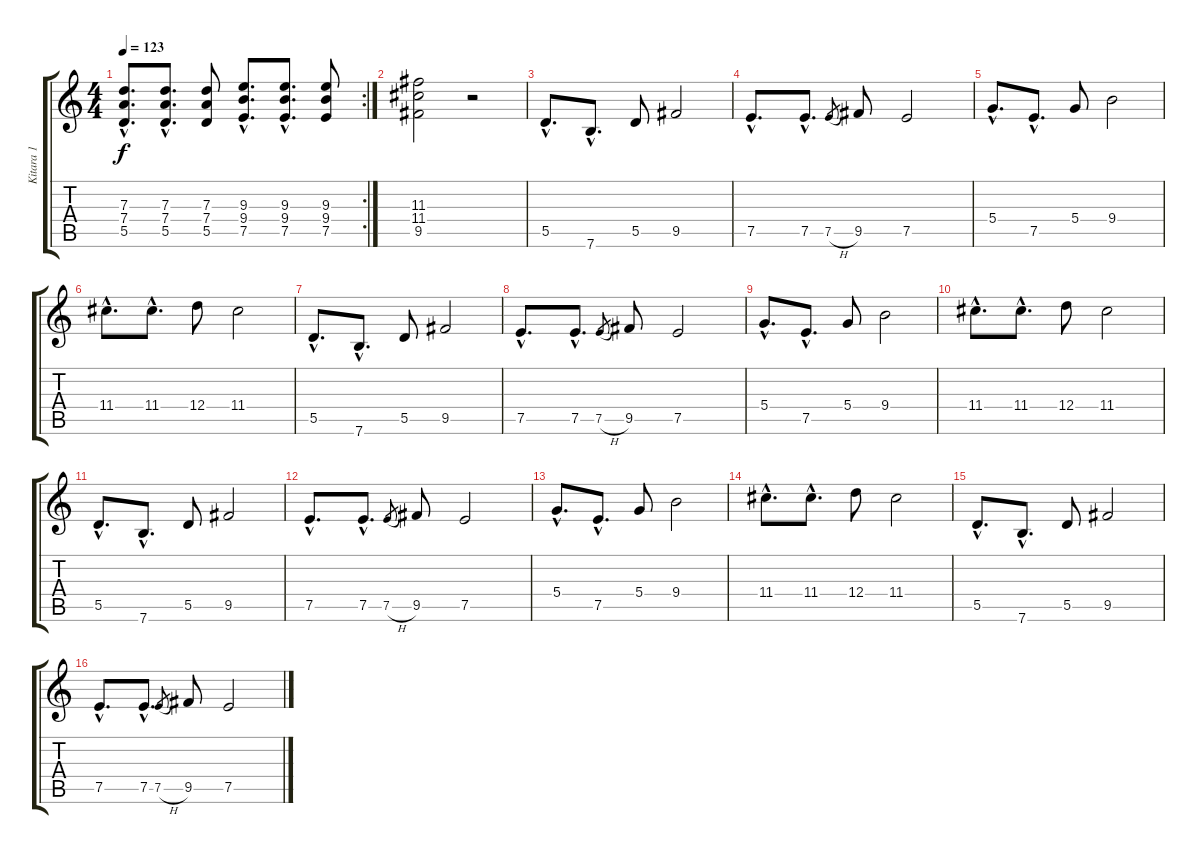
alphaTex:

\track ("Kitara 1" "Kitara 1") {instrument distortionguitar}
\staff {score tabs}
\tuning (E4 B3 G3 D3 A2 E2) {hide}
\rc 2
\ts (4 4)
\tempo 123
\clef g2
\ks c
(7.3{hac} 7.4{hac} 5.5{hac}).8{d dy f} (7.3{hac} 7.4{hac} 5.5{hac}).8{d} (7.3 7.4 5.5).8 (9.3{hac} 9.4{hac} 7.5{hac}).8{d} (9.3{hac} 9.4{hac} 7.5{hac}).8{d} (9.3 9.4 7.5).8 |
(11.3 11.4 9.5).2 r.2 |
5.5{hac}.8{d} 7.6{hac}.8{d} 5.5.8 9.5.2 |
7.5{hac}.8{d} 7.5{hac}.8{d} 7.5{h}.8{gr} 9.5.8 7.5.2 |
5.4{hac}.8{d} 7.5{hac}.8{d} 5.4.8 9.4.2 |
11.4{hac}.8{d} 11.4{hac}.8{d} 12.4.8 11.4.2 |
5.5{hac}.8{d} 7.6{hac}.8{d} 5.5.8 9.5.2 |
7.5{hac}.8{d} 7.5{hac}.8{d} 7.5{h}.8{gr} 9.5.8 7.5.2 |
5.4{hac}.8{d} 7.5{hac}.8{d} 5.4.8 9.4.2 |
11.4{hac}.8{d} 11.4{hac}.8{d} 12.4.8 11.4.2 |
5.5{hac}.8{d} 7.6{hac}.8{d} 5.5.8 9.5.2 |
7.5{hac}.8{d} 7.5{hac}.8{d} 7.5{h}.8{gr} 9.5.8 7.5.2 |
5.4{hac}.8{d} 7.5{hac}.8{d} 5.4.8 9.4.2 |
11.4{hac}.8{d} 11.4{hac}.8{d} 12.4.8 11.4.2 |
5.5{hac}.8{d} 7.6{hac}.8{d} 5.5.8 9.5.2 |
7.5{hac}.8{d} 7.5{hac}.8{d} 7.5{h}.8{gr} 9.5.8 7.5.2
